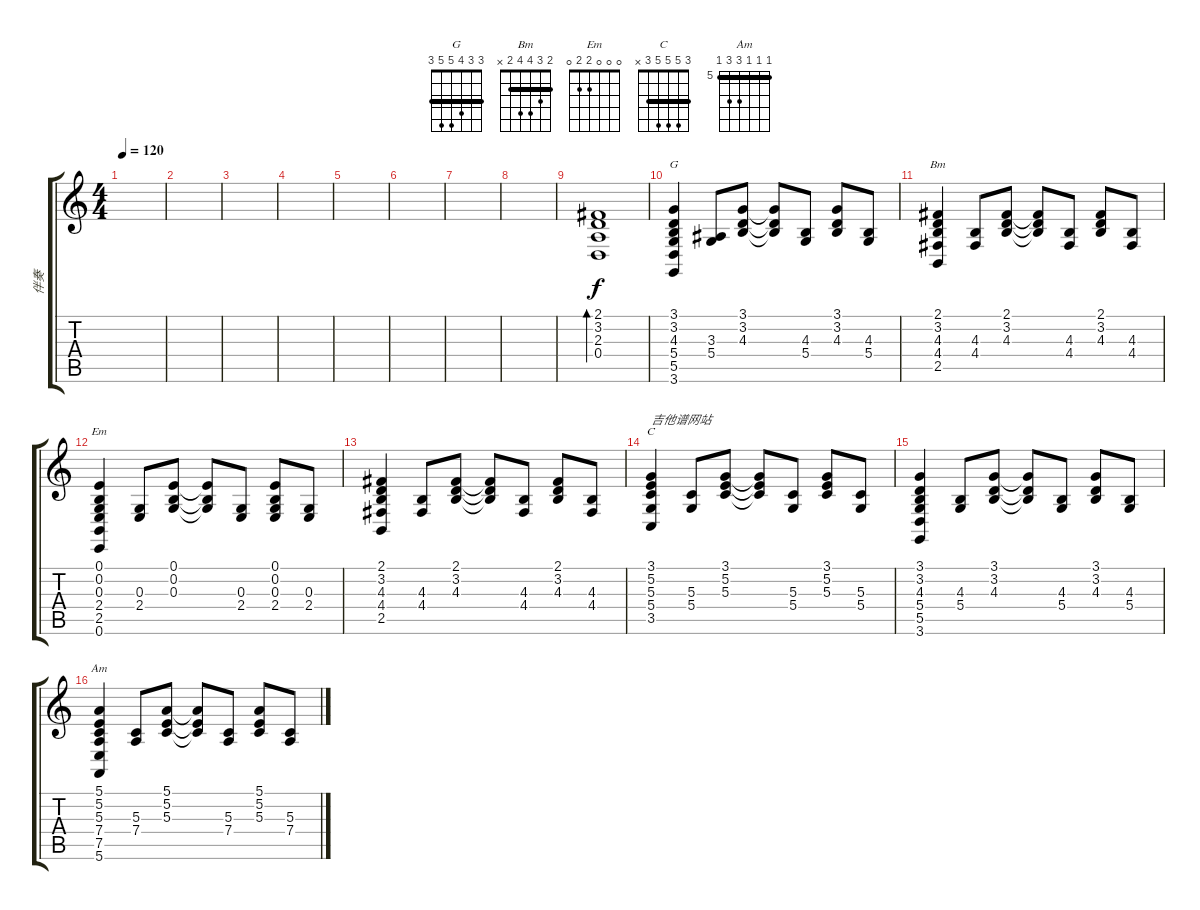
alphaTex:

\track ("伴奏" "伴奏") {instrument electricpiano1}
\staff {score tabs}
\tuning (E4 B3 G3 D3 A2 E2) {hide}
\chord ("G" 3 3 4 5 5 3) {barre 3}
\chord ("Bm" 2 3 4 4 2 x) {barre 2}
\chord ("Em" 0 0 0 2 2 0)
\chord ("C" 3 5 5 5 3 x) {barre 3}
\chord ("Am" 5 5 5 7 7 5) {firstfret 5 barre 5}
\ts (4 4)
\tempo 120
\clef g2
\ks c
|
|
|
|
|
|
|
|
(2.1 3.2 2.3 0.4).1{bd 60} |
(3.1 3.2 4.3 5.4 5.5 3.6).4{ch "G"} (3.3 5.4).8 (3.1 3.2 4.3).8 (3.1{t} 3.2{t} 4.3{t}).8 (4.3 5.4).8 (3.1 3.2 4.3).8 (4.3 5.4).8 |
(2.1 3.2 4.3 4.4 2.5).4{ch "Bm"} (4.3 4.4).8 (2.1 3.2 4.3).8 (2.1{t} 3.2{t} 4.3{t}).8 (4.3 4.4).8 (2.1 3.2 4.3).8 (4.3 4.4).8 |
(0.1 0.2 0.3 2.4 2.5 0.6).4{ch "Em"} (0.3 2.4).8 (0.1 0.2 0.3).8 (0.1{t} 0.2{t} 0.3{t}).8 (0.3 2.4).8 (0.1 0.2 0.3 2.4).8 (0.3 2.4).8 |
(2.1 3.2 4.3 4.4 2.5).4 (4.3 4.4).8 (2.1 3.2 4.3).8 (2.1{t} 3.2{t} 4.3{t}).8 (4.3 4.4).8 (2.1 3.2 4.3).8 (4.3 4.4).8 |
(3.1 5.2 5.3 5.4 3.5).4{ch "C" txt "吉他谱网站"} (5.3 5.4).8 (3.1 5.2 5.3).8 (3.1{t} 5.2{t} 5.3{t}).8 (5.3 5.4).8 (3.1 5.2 5.3).8 (5.3 5.4).8 |
(3.1 3.2 4.3 5.4 5.5 3.6).4 (4.3 5.4).8 (3.1 3.2 4.3).8 (3.1{t} 3.2{t} 4.3{t}).8 (4.3 5.4).8 (3.1 3.2 4.3).8 (4.3 5.4).8 |
(5.1 5.2 5.3 7.4 7.5 5.6).4{ch "Am"} (5.3 7.4).8 (5.1 5.2 5.3).8 (5.1{t} 5.2{t} 5.3{t}).8 (5.3 7.4).8 (5.1 5.2 5.3).8 (5.3 7.4).8
